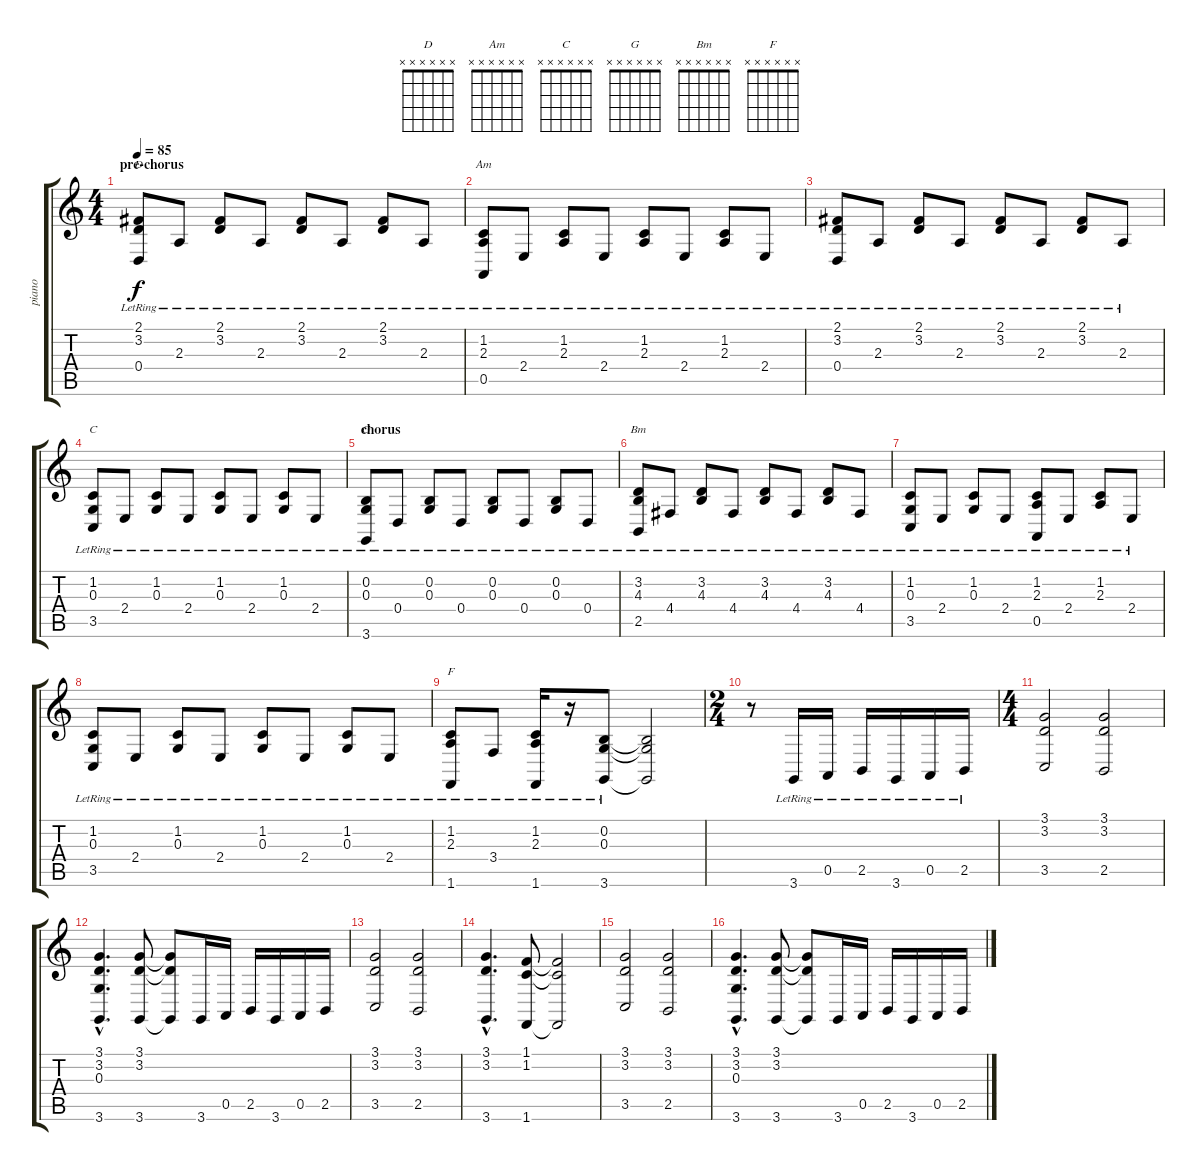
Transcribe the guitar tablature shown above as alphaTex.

\track ("piano" "piano") {instrument acousticgrandpiano}
\staff {score tabs}
\tuning (E4 B3 G3 D3 A2 E2) {hide}
\chord ("D" x x x x x x) {firstfret 0}
\chord ("Am" x x x x x x) {firstfret 0}
\chord ("C" x x x x x x) {firstfret 0}
\chord ("G" x x x x x x) {firstfret 0}
\chord ("Bm" x x x x x x) {firstfret 0}
\chord ("F" x x x x x x) {firstfret 0}
\ts (4 4)
\section ("" "pre-chorus")
\tempo 85
\clef g2
\ks c
(2.1{lr} 3.2{lr} 0.4{lr}).8{ch "D" dy f} 2.3{lr}.8 (2.1{lr} 3.2{lr}).8 2.3{lr}.8 (2.1{lr} 3.2{lr}).8 2.3{lr}.8 (2.1{lr} 3.2{lr}).8 2.3{lr}.8 |
(1.2{lr} 2.3{lr} 0.5{lr}).8{ch "Am"} 2.4{lr}.8 (1.2{lr} 2.3{lr}).8 2.4{lr}.8 (1.2{lr} 2.3{lr}).8 2.4{lr}.8 (1.2{lr} 2.3{lr}).8 2.4{lr}.8 |
(2.1{lr} 3.2{lr} 0.4{lr}).8 2.3{lr}.8 (2.1{lr} 3.2{lr}).8 2.3{lr}.8 (2.1{lr} 3.2{lr}).8 2.3{lr}.8 (2.1{lr} 3.2{lr}).8 2.3{lr}.8 |
(1.2{lr} 0.3{lr} 3.5{lr}).8{ch "C"} 2.4{lr}.8 (1.2{lr} 0.3{lr}).8 2.4{lr}.8 (1.2{lr} 0.3{lr}).8 2.4{lr}.8 (1.2{lr} 0.3{lr}).8 2.4{lr}.8 |
\section ("" "chorus")
(0.2{lr} 0.3{lr} 3.6{lr}).8{ch "G"} 0.4{lr}.8 (0.2{lr} 0.3{lr}).8 0.4{lr}.8 (0.2{lr} 0.3{lr}).8 0.4{lr}.8 (0.2{lr} 0.3{lr}).8 0.4{lr}.8 |
(3.2{lr} 4.3{lr} 2.5{lr}).8{ch "Bm"} 4.4{lr}.8 (3.2{lr} 4.3{lr}).8 4.4{lr}.8 (3.2{lr} 4.3{lr}).8 4.4{lr}.8 (3.2{lr} 4.3{lr}).8 4.4{lr}.8 |
(1.2{lr} 0.3{lr} 3.5{lr}).8 2.4{lr}.8 (1.2{lr} 0.3{lr}).8 2.4{lr}.8 (1.2{lr} 2.3{lr} 0.5{lr}).8 2.4{lr}.8 (1.2{lr} 2.3{lr}).8 2.4{lr}.8 |
(1.2{lr} 0.3{lr} 3.5{lr}).8 2.4{lr}.8 (1.2{lr} 0.3{lr}).8 2.4{lr}.8 (1.2{lr} 0.3{lr}).8 2.4{lr}.8 (1.2{lr} 0.3{lr}).8 2.4{lr}.8 |
(1.2{lr} 2.3{lr} 1.6{lr}).8{ch "F"} 3.4{lr}.8 (1.2{lr} 2.3{lr} 1.6{lr}).16 r.16 (0.2{lr} 0.3{lr} 3.6{lr}).8 (0.2{t} 0.3{t} 3.6{t}).2 |
\ts (2 4)
r.8 3.6{lr}.16 0.5{lr}.16 2.5{lr}.16 3.6{lr}.16 0.5{lr}.16 2.5{lr}.16 |
\ts (4 4)
(3.1 3.2 3.5).2 (3.1 3.2 2.5).2 |
(3.1{hac} 3.2{hac} 0.3{hac} 3.6{hac}).4{d} (3.1 3.2 3.6).8 (3.1{t} 3.2{t} 3.6{t}).8 3.6.16 0.5.16 2.5.16 3.6.16 0.5.16 2.5.16 |
(3.1 3.2 3.5).2 (3.1 3.2 2.5).2 |
(3.1{hac} 3.2{hac} 3.6{hac}).4{d} (1.1 1.2 1.6).8 (1.1{t} 1.2{t} 1.6{t}).2 |
(3.1 3.2 3.5).2 (3.1 3.2 2.5).2 |
(3.1{hac} 3.2{hac} 0.3{hac} 3.6{hac}).4{d} (3.1 3.2 3.6).8 (3.1{t} 3.2{t} 3.6{t}).8 3.6.16 0.5.16 2.5.16 3.6.16 0.5.16 2.5.16
